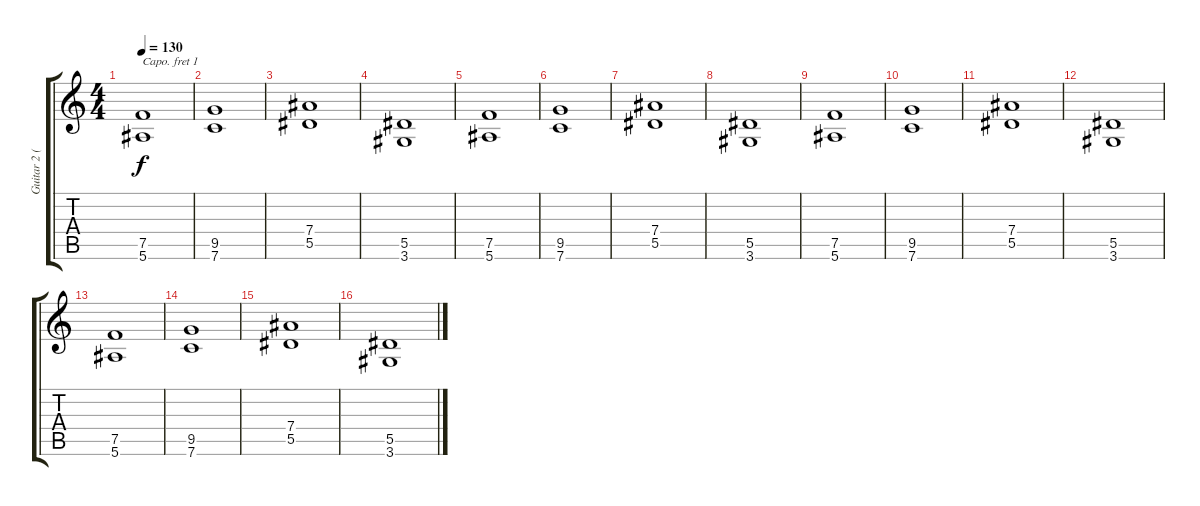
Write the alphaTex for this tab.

\track ("Guitar 2 (w/Dist.)" "Guitar 2 (") {instrument distortionguitar}
\staff {score tabs}
\capo 1
\tuning (E4 B3 G3 D3 A2 E2) {hide}
\ts (4 4)
\tempo 130
\clef g2
\ks c
(7.5 5.6).1{dy f} |
(9.5 7.6).1 |
(7.4 5.5).1 |
(5.5 3.6).1 |
(7.5 5.6).1 |
(9.5 7.6).1 |
(7.4 5.5).1 |
(5.5 3.6).1{volume 10} |
(7.5 5.6).1 |
(9.5 7.6).1 |
(7.4 5.5).1 |
(5.5 3.6).1 |
(7.5 5.6).1 |
(9.5 7.6).1 |
(7.4 5.5).1 |
(5.5 3.6).1
